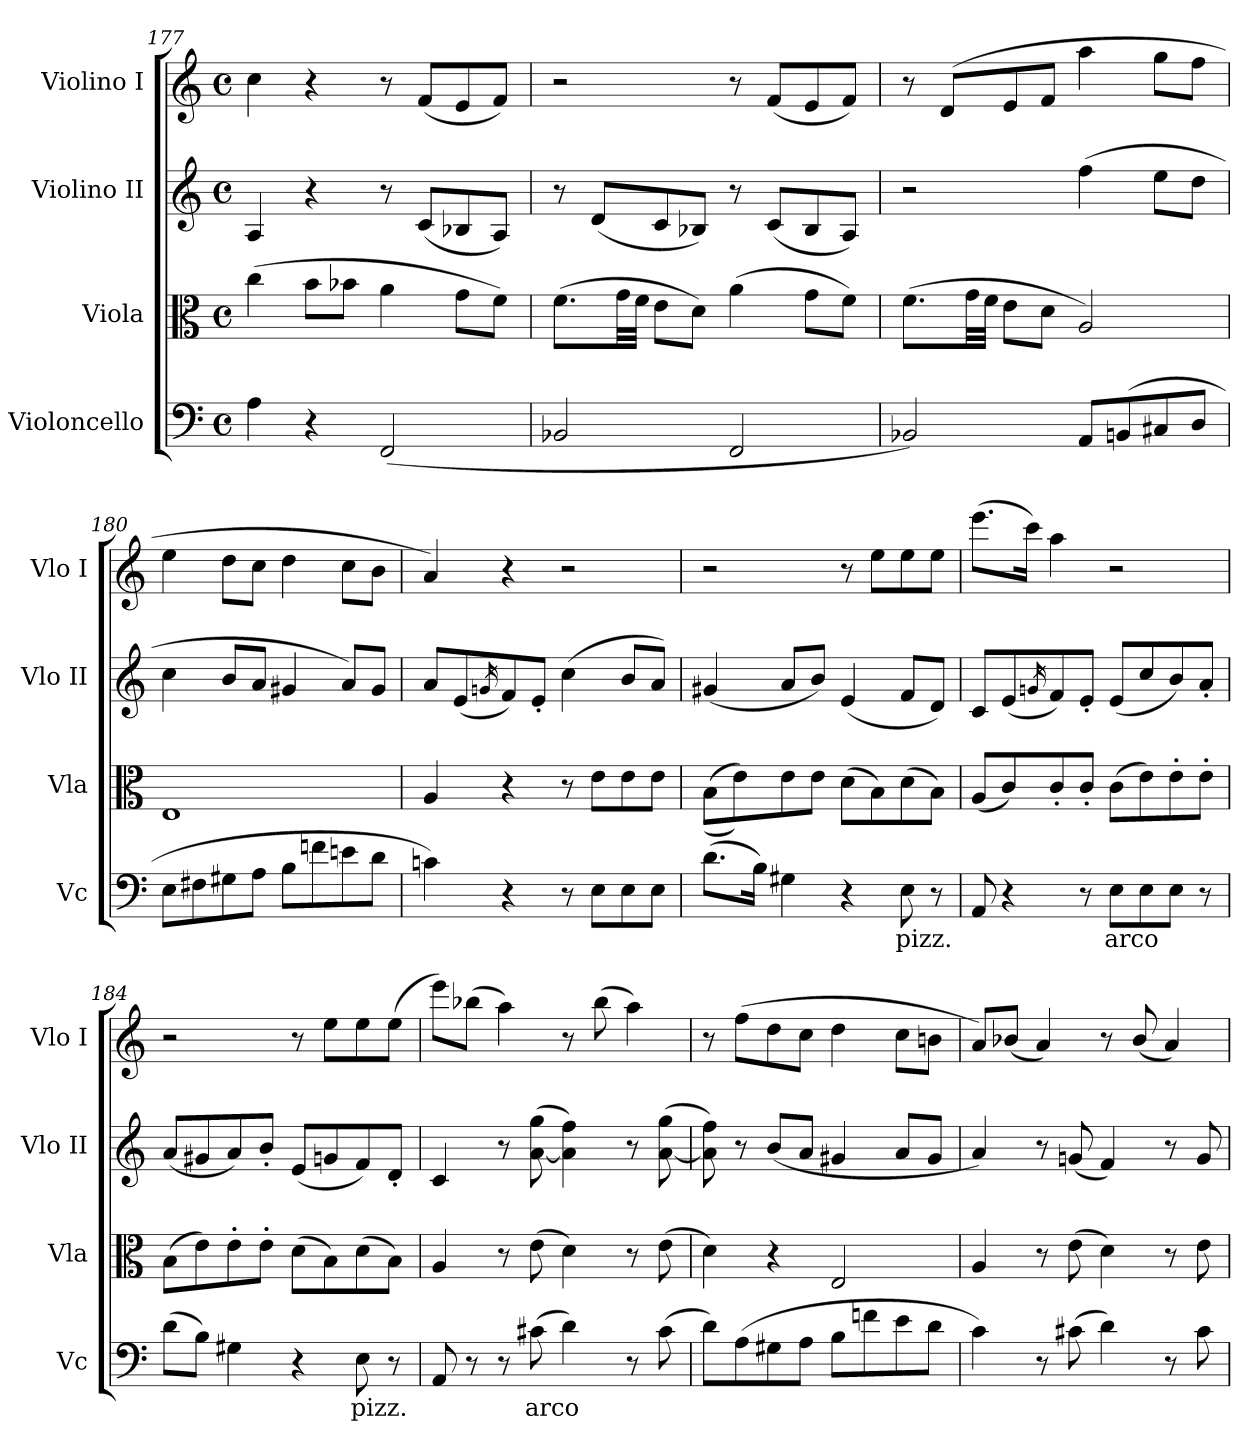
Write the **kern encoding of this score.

**kern	**text	**kern	**kern	**kern
*part4	*part4	*part3	*part2	*part1
*staff4	*staff4	*staff3	*staff2	*staff1
*I"Violoncello	*	*I"Viola	*I"Violino II	*I"Violino I
*I'Vc	*	*I'Vla	*I'Vlo II	*I'Vlo I
*clefF4	*	*clefC3	*clefG2	*clefG2
*k[]	*	*k[]	*k[]	*k[]
*M4/4	*	*M4/4	*M4/4	*M4/4
*met(c)	*	*met(c)	*met(c)	*met(c)
=177	=177	=177	=177	=177
4A\	.	(4cc\	4A/	4cc\
4r	.	8b\L	4r	4r
.	.	8b-X\J	.	.
(2FF/	.	4a\	8r	8r
.	.	.	(8c/L	(8f/L
.	.	8g\L	8B-X/	8e/
.	.	8f\J)	8A/J)	8f/J)
!!LO:PB:g=z
=178	=178	=178	=178	=178
2BB-X/	.	(8.f\L	8r	2r
.	.	.	(8d/L	.
.	.	32g\LL	.	.
.	.	32f\JJJ	.	.
.	.	8e\L	8c/	.
.	.	8d\J)	8B-X/J)	.
2FF/	.	(4a\	8r	8r
.	.	.	(8c/L	(8f/L
.	.	8g\L	8B-/	8e/
.	.	8f\J)	8A/J)	8f/J)
=179	=179	=179	=179	=179
2BB-X/)	.	(8.f\L	2r	8r
.	.	.	.	(8d/L
.	.	32g\LL	.	.
.	.	32f\JJJ	.	.
.	.	8e\L	.	8e/
.	.	8d\J	.	8f/J
8AA/L	.	2A/)	(4ff\	4aa\
(8BBn/	.	.	.	.
8C#X/	.	.	8ee\L	8gg\L
8D/J	.	.	8dd\J	8ff\J
=180	=180	=180	=180	=180
8E\L	.	1E	4cc\	4ee\
8F#X\	.	.	.	.
8G#X\	.	.	8b/L	8dd\L
8A\J	.	.	8a/J	8cc\J
8B\L	.	.	4g#X/	4dd\
8fn\	.	.	.	.
8en\	.	.	8a/L)	8cc\L
8d\J	.	.	8g#/J	8b\J
=181	=181	=181	=181	=181
4cn\)	.	4A/	8a/L	4a/)
.	.	.	(8e/	.
.	.	.	16qgn/	.
4r	.	4r	8f/)	4r
.	.	.	8e'/J	.
8r	.	8r	(4cc\	2r
8E\L	.	8e\L	.	.
8E\	.	8e\	8b/L	.
8E\J	.	8e\J	8a/J)	.
=182	=182	=182	=182	=182
(8.d\L	.	((8B\L	(4g#X/	2r
.	.	8e\))	.	.
16B\Jk)	.	.	.	.
4G#X\	.	8e\	8a/L	.
.	.	8e\J	8b/J)	.
4r	.	(8d\L	(4e/	8r
.	.	8B\)	.	8ee\L
!	!LO:LY:b	!	!	!
8E\	pizz.	(8d\	8f/L	8ee\
8r	.	8B\J)	8d/J)	8ee\J
=183	=183	=183	=183	=183
8AA/	.	(8A/L	8c/L	(8.eee\L
4r	.	8c/)	(8e/	.
.	.	.	.	16ccc\Jk)
.	.	.	16qgn/	.
.	.	8c'/	8f/)	4aa\
8r	.	8c'/J	8e'/J	.
!	!LO:LY:b	!	!	!
8E\L	arco	(8c\L	(8e/L	2r
8E\	.	8e\)	8cc/	.
8E\J	.	8e'\	8b/)	.
8r	.	8e'\J	8a'/J	.
=184	=184	=184	=184	=184
(8d\L	.	(8B\L	(8a/L	2r
8B\J)	.	8e\)	8g#X/	.
4G#X\	.	8e'\	8a/)	.
.	.	8e'\J	8b'/J	.
4r	.	(8d\L	(8e/L	8r
.	.	8B\)	8gn/	8ee\L
!	!LO:LY:b	!	!	!
8E\	pizz.	(8d\	8f/)	8ee\
8r	.	8B\J)	8d'/J	(8ee\J
=185	=185	=185	=185	=185
8AA/	.	4A/	4c/	8eee\L)
8r	.	.	.	(8bb-X\J
8r	.	8r	8r	4aa\)
!	!LO:LY:b	!	!	!
(8c#X\	arco	(8e\	(>[8a\ 8gg\	.
4d\)	.	4d\)	4a\] 4ff\)	8r
.	.	.	.	(8bb-\
8r	.	8r	8r	4aa\)
(8c#\	.	(8e\	(>[8a\ 8gg\	.
!!LO:LB:g=z
=186	=186	=186	=186	=186
8d\L)	.	4d\)	8a\] 8ff\)	8r
(8A\	.	.	8r	(8ff\L
8G#X\	.	4r	(8b/L	8dd\
8A\J	.	.	8a/J	8cc\J
8B\L	.	2E/	4g#X/	4dd\
8fn\	.	.	.	.
8e\	.	.	8a/L	8cc\L
8d\J	.	.	8g#/J	8bn\J
=187	=187	=187	=187	=187
4c\)	.	4A/	4a/)	8a/L)
.	.	.	.	(8b-X/J
8r	.	8r	8r	4a/)
(8c#X\	.	(8e\	(8gn/	.
4d\)	.	4d\)	4f/)	8r
.	.	.	.	(8b-/
8r	.	8r	8r	4a/)
8c#\	.	8e\	8g/	.
=	=	=	=	=
*-	*-	*-	*-	*-
